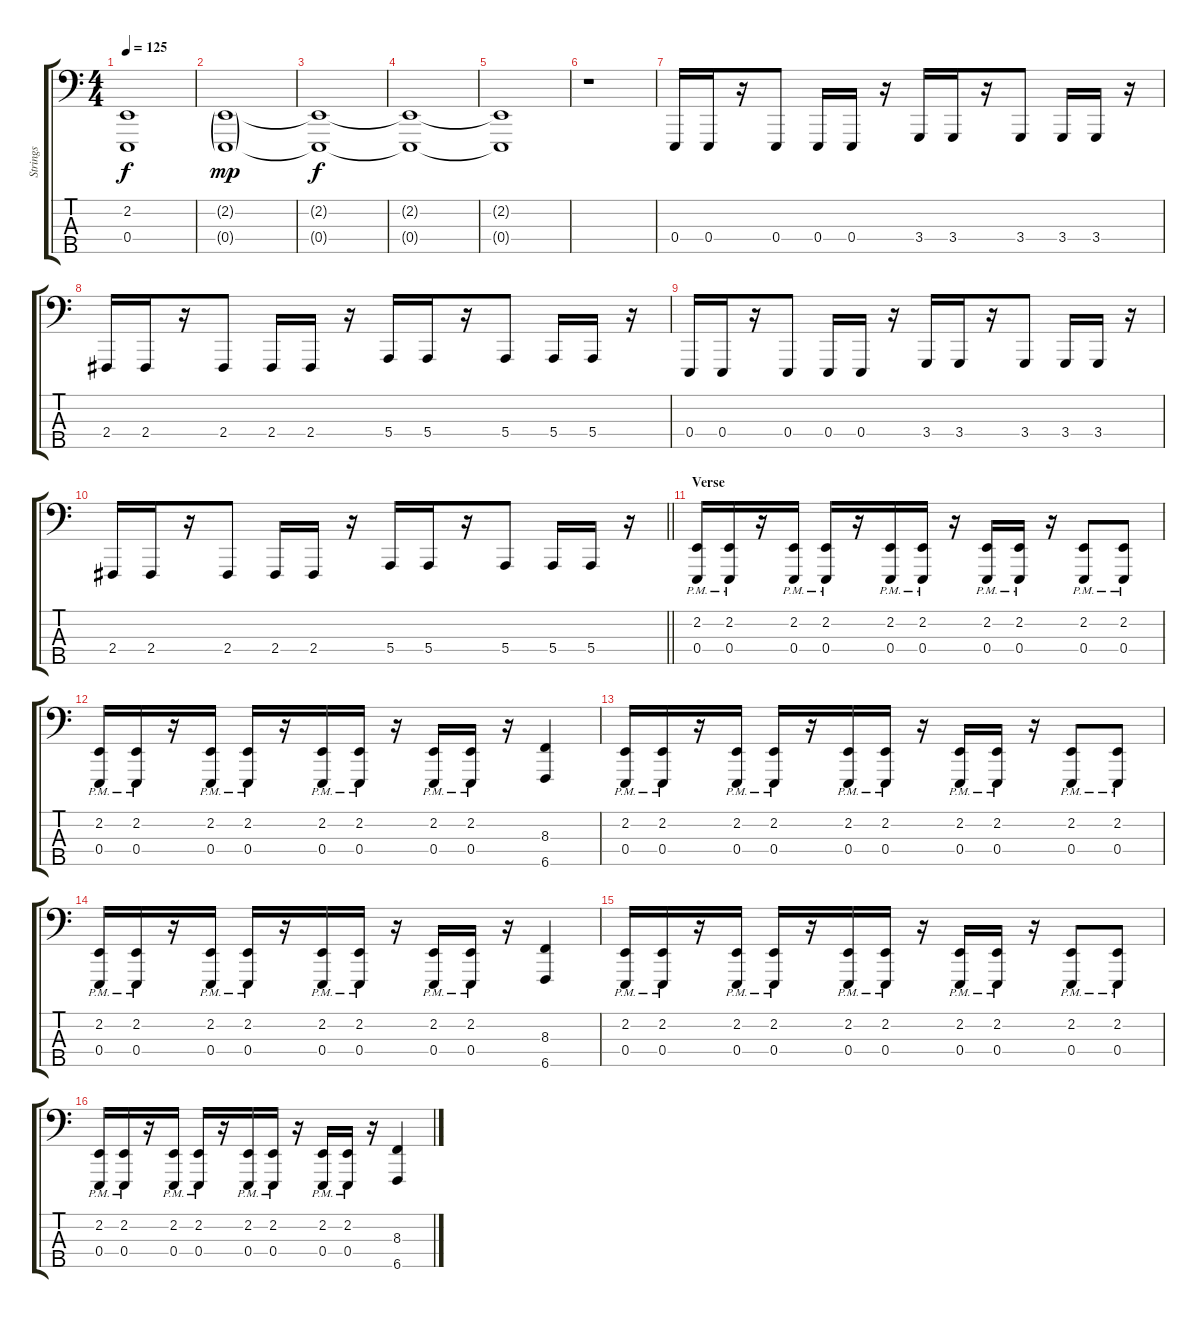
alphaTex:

\track ("Strings" "Strings") {instrument stringensemble1}
\staff {score tabs}
\tuning (G2 D2 A1 E1 B0) {hide}
\ts (4 4)
\tempo 125
\clef f4
\ks c
(2.2{t} 0.4{t}).1{dy f} |
(2.2{g} 0.4{g}).1{dy mp} |
(2.2{t} 0.4{t}).1{dy f} |
(2.2{t} 0.4{t}).1 |
(2.2{t} 0.4{t}).1 |
r.1 |
0.4.16 0.4.16 r.16 0.4.8 0.4.16 0.4.16 r.16 3.4.16 3.4.16 r.16 3.4.8 3.4.16 3.4.16 r.16 |
2.4.16 2.4.16 r.16 2.4.8 2.4.16 2.4.16 r.16 5.4.16 5.4.16 r.16 5.4.8 5.4.16 5.4.16 r.16 |
0.4.16 0.4.16 r.16 0.4.8 0.4.16 0.4.16 r.16 3.4.16 3.4.16 r.16 3.4.8 3.4.16 3.4.16 r.16 |
\barLineRight lightlight
2.4.16 2.4.16 r.16 2.4.8 2.4.16 2.4.16 r.16 5.4.16 5.4.16 r.16 5.4.8 5.4.16 5.4.16 r.16 |
\section ("" "Verse")
(2.2{pm} 0.4{pm}).16 (2.2{pm} 0.4{pm}).16 r.16 (2.2{pm} 0.4{pm}).16 (2.2{pm} 0.4{pm}).16 r.16 (2.2{pm} 0.4{pm}).16 (2.2{pm} 0.4{pm}).16 r.16 (2.2{pm} 0.4{pm}).16 (2.2{pm} 0.4{pm}).16 r.16 (2.2{pm} 0.4{pm}).8 (2.2{pm} 0.4{pm}).8 |
(2.2{pm} 0.4{pm}).16 (2.2{pm} 0.4{pm}).16 r.16 (2.2{pm} 0.4{pm}).16 (2.2{pm} 0.4{pm}).16 r.16 (2.2{pm} 0.4{pm}).16 (2.2{pm} 0.4{pm}).16 r.16 (2.2{pm} 0.4{pm}).16 (2.2{pm} 0.4{pm}).16 r.16 (8.3 6.5).4 |
(2.2{pm} 0.4{pm}).16 (2.2{pm} 0.4{pm}).16 r.16 (2.2{pm} 0.4{pm}).16 (2.2{pm} 0.4{pm}).16 r.16 (2.2{pm} 0.4{pm}).16 (2.2{pm} 0.4{pm}).16 r.16 (2.2{pm} 0.4{pm}).16 (2.2{pm} 0.4{pm}).16 r.16 (2.2{pm} 0.4{pm}).8 (2.2{pm} 0.4{pm}).8 |
(2.2{pm} 0.4{pm}).16 (2.2{pm} 0.4{pm}).16 r.16 (2.2{pm} 0.4{pm}).16 (2.2{pm} 0.4{pm}).16 r.16 (2.2{pm} 0.4{pm}).16 (2.2{pm} 0.4{pm}).16 r.16 (2.2{pm} 0.4{pm}).16 (2.2{pm} 0.4{pm}).16 r.16 (8.3 6.5).4 |
(2.2{pm} 0.4{pm}).16 (2.2{pm} 0.4{pm}).16 r.16 (2.2{pm} 0.4{pm}).16 (2.2{pm} 0.4{pm}).16 r.16 (2.2{pm} 0.4{pm}).16 (2.2{pm} 0.4{pm}).16 r.16 (2.2{pm} 0.4{pm}).16 (2.2{pm} 0.4{pm}).16 r.16 (2.2{pm} 0.4{pm}).8 (2.2{pm} 0.4{pm}).8 |
(2.2{pm} 0.4{pm}).16 (2.2{pm} 0.4{pm}).16 r.16 (2.2{pm} 0.4{pm}).16 (2.2{pm} 0.4{pm}).16 r.16 (2.2{pm} 0.4{pm}).16 (2.2{pm} 0.4{pm}).16 r.16 (2.2{pm} 0.4{pm}).16 (2.2{pm} 0.4{pm}).16 r.16 (8.3 6.5).4
